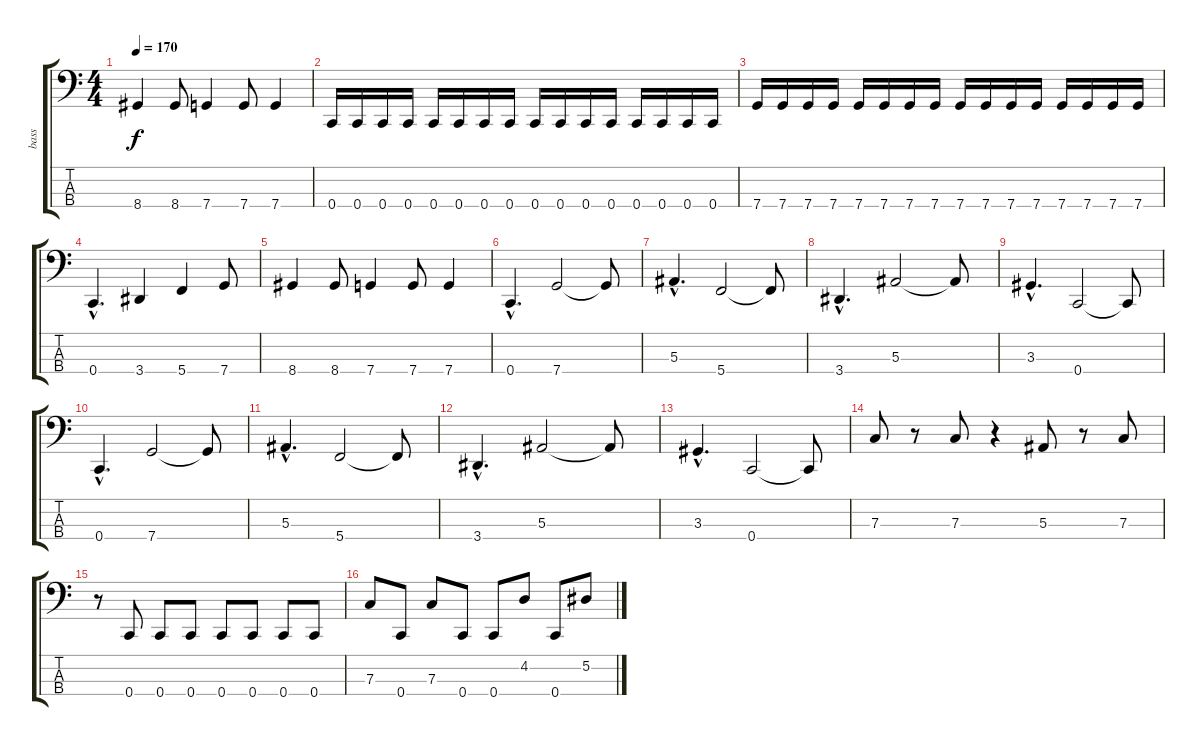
\track ("bass" "bass") {instrument electricbasspick}
\staff {score tabs}
\tuning (Eb2 Bb1 F1 C1) {hide}
\ts (4 4)
\tempo 170
\clef f4
\ks c
8.4.4{dy f} 8.4.8 7.4.4 7.4.8 7.4.4 |
0.4.16 0.4.16 0.4.16 0.4.16 0.4.16 0.4.16 0.4.16 0.4.16 0.4.16 0.4.16 0.4.16 0.4.16 0.4.16 0.4.16 0.4.16 0.4.16 |
7.4.16 7.4.16 7.4.16 7.4.16 7.4.16 7.4.16 7.4.16 7.4.16 7.4.16 7.4.16 7.4.16 7.4.16 7.4.16 7.4.16 7.4.16 7.4.16 |
0.4{hac}.4{d} 3.4.4 5.4.4 7.4.8 |
8.4.4 8.4.8 7.4.4 7.4.8 7.4.4 |
0.4{hac}.4{d} 7.4.2 7.4{t}.8 |
5.3{hac}.4{d} 5.4.2 5.4{t}.8 |
3.4{hac}.4{d} 5.3.2 5.3{t}.8 |
3.3{hac}.4{d} 0.4.2 0.4{t}.8 |
0.4{hac}.4{d} 7.4.2 7.4{t}.8 |
5.3{hac}.4{d} 5.4.2 5.4{t}.8 |
3.4{hac}.4{d} 5.3.2 5.3{t}.8 |
3.3{hac}.4{d} 0.4.2 0.4{t}.8 |
7.3.8 r.8 7.3.8 r.4 5.3.8 r.8 7.3.8 |
r.8 0.4.8 0.4.8 0.4.8 0.4.8 0.4.8 0.4.8 0.4.8 |
7.3.8 0.4.8 7.3.8 0.4.8 0.4.8 4.2.8 0.4.8 5.2.8
